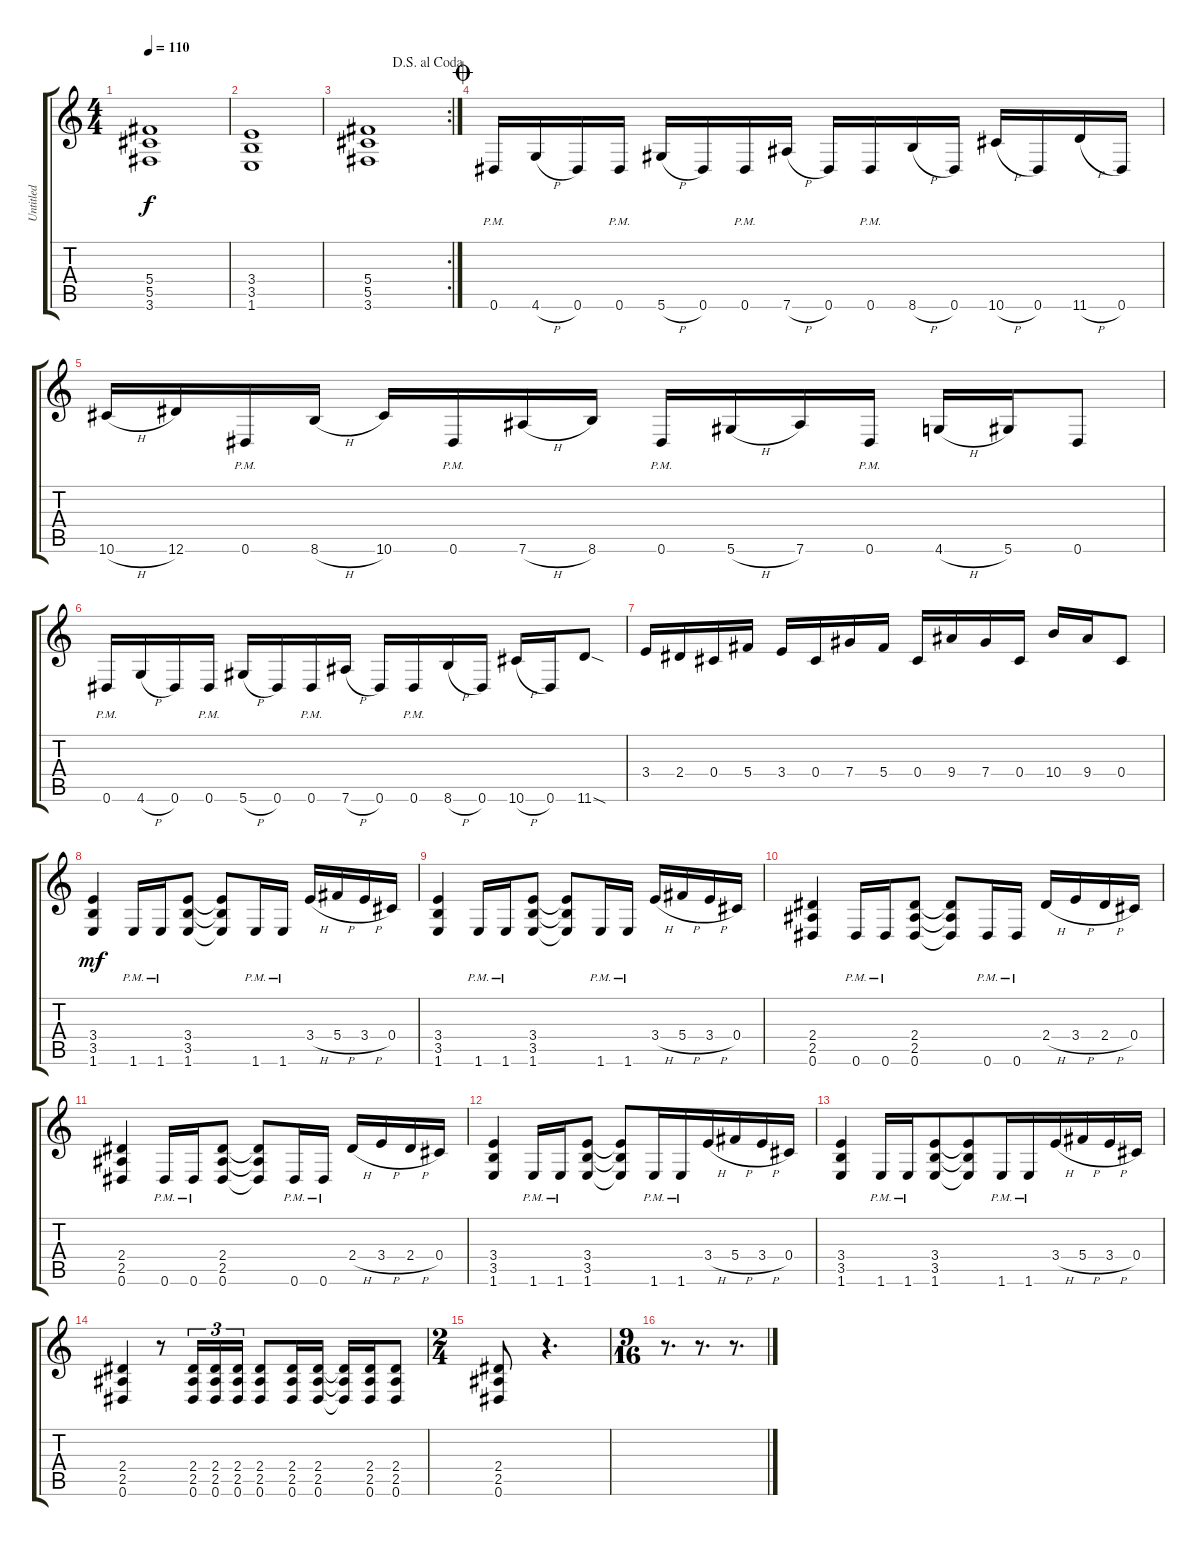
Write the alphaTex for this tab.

\track ("Untitled" "Untitled") {instrument distortionguitar}
\staff {score tabs}
\tuning (Eb4 Bb3 Gb3 Db3 Ab2 Eb2) {hide}
\ts (4 4)
\tempo 110
\clef g2
\ks c
(5.4 5.5 3.6).1{dy f} |
(3.4 3.5 1.6).1 |
\rc 2
\jump dalsegnoalcoda
(5.4 5.5 3.6).1 |
\jump coda
0.6{pm}.16 4.6{h}.16 0.6.16 0.6{pm}.16 5.6{h}.16 0.6.16 0.6{pm}.16 7.6{h}.16 0.6.16 0.6{pm}.16 8.6{h}.16 0.6.16 10.6{h}.16 0.6.16 11.6{h}.16 0.6.16 |
10.6{h}.16 12.6.16 0.6{pm}.16 8.6{h}.16 10.6.16 0.6{pm}.16 7.6{h}.16 8.6.16 0.6{pm}.16 5.6{h}.16 7.6.16 0.6{pm}.16 4.6{h}.16 5.6.16 0.6.8 |
0.6{pm}.16 4.6{h}.16 0.6.16 0.6{pm}.16 5.6{h}.16 0.6.16 0.6{pm}.16 7.6{h}.16 0.6.16 0.6{pm}.16 8.6{h}.16 0.6.16 10.6{h}.16 0.6.16 11.6{sod}.8 |
3.4.16 2.4.16 0.4.16 5.4.16 3.4.16 0.4.16 7.4.16 5.4.16 0.4.16 9.4.16 7.4.16 0.4.16 10.4.16 9.4.16 0.4.8 |
(3.4 3.5 1.6).4{dy mf} 1.6{pm}.16 1.6{pm}.16 (3.4 3.5 1.6).8 (3.4{t} 3.5{t} 1.6{t}).8 1.6{pm}.16 1.6{pm}.16 3.4{h}.16 5.4{h}.16 3.4{h}.16 0.4.16 |
(3.4 3.5 1.6).4 1.6{pm}.16 1.6{pm}.16 (3.4 3.5 1.6).8 (3.4{t} 3.5{t} 1.6{t}).8 1.6{pm}.16 1.6{pm}.16 3.4{h}.16 5.4{h}.16 3.4{h}.16 0.4.16 |
(2.4 2.5 0.6).4 0.6{pm}.16{beam merge} 0.6{pm}.16 (2.4 2.5 0.6).8 (2.4{t} 2.5{t} 0.6{t}).8 0.6{pm}.16{beam merge} 0.6{pm}.16 2.4{h}.16 3.4{h}.16 2.4{h}.16 0.4.16 |
(2.4 2.5 0.6).4 0.6{pm}.16{beam merge} 0.6{pm}.16 (2.4 2.5 0.6).8 (2.4{t} 2.5{t} 0.6{t}).8 0.6{pm}.16 0.6{pm}.16 2.4{h}.16 3.4{h}.16 2.4{h}.16 0.4.16 |
(3.4 3.5 1.6).4 1.6{pm}.16{beam merge} 1.6{pm}.16 (3.4 3.5 1.6).8 (3.4{t} 3.5{t} 1.6{t}).8 1.6{pm}.16 1.6{pm}.16{beam merge} 3.4{h}.16 5.4{h}.16 3.4{h}.16{beam merge} 0.4.16 |
(3.4 3.5 1.6).4 1.6{pm}.16 1.6{pm}.16{beam merge} (3.4 3.5 1.6).8{beam merge} (3.4{t} 3.5{t} 1.6{t}).8 1.6{pm}.16 1.6{pm}.16{beam merge} 3.4{h}.16 5.4{h}.16 3.4{h}.16 0.4.16 |
(2.4 2.5 0.6).4 r.8 (2.4 2.5 0.6).16{tu (3 2)} (2.4 2.5 0.6).16{tu (3 2)} (2.4 2.5 0.6).16{tu (3 2)} (2.4 2.5 0.6).8 (2.4 2.5 0.6).16{beam merge} (2.4 2.5 0.6).16 (2.4{t} 2.5{t} 0.6{t}).16{beam merge} (2.4 2.5 0.6).16 (2.4 2.5 0.6).8 |
\ts (2 4)
(2.4 2.5 0.6).8 r.4{d} |
\ts (9 16)
r.8{d} r.8{d} r.8{d}
